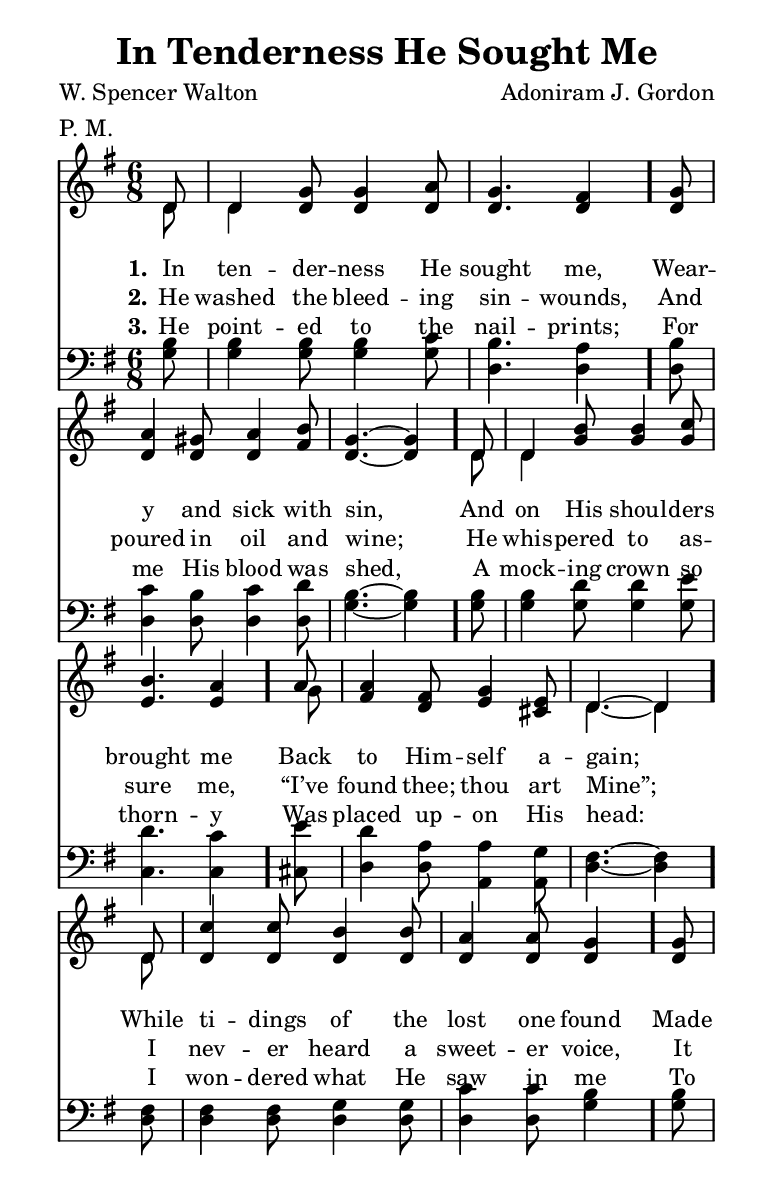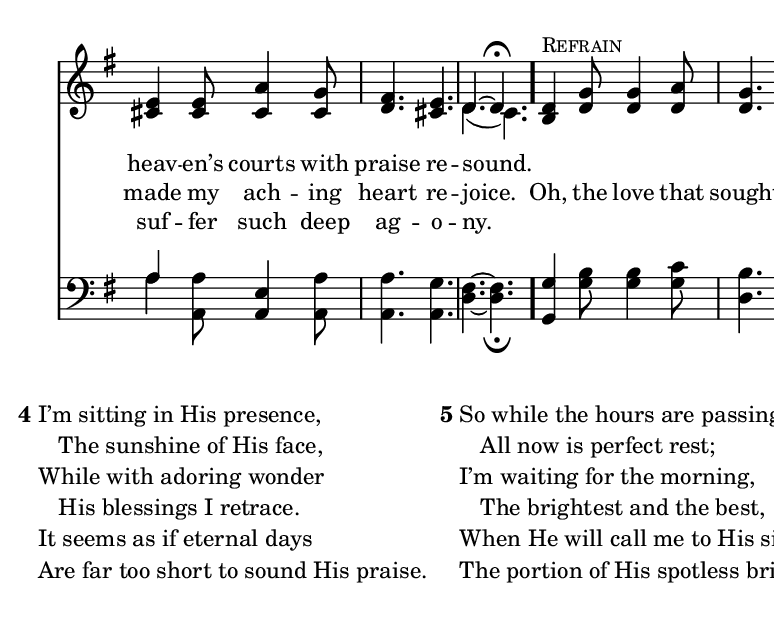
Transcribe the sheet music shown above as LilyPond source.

\include "common/global.ily"
\paper {
  \include "common/paper.ily"
  ragged-last-bottom = ##t
  system-count = 5
systems-per-page = 4
score-markup-spacing.padding = 2
score-markup-spacing.basic-distance = 2

}

\header{
  %gospel
  hymnnumber = "168"
  title = "In Tenderness He Sought Me"
  tunename = ""
  meter = "P. M."
  poet = "W. Spencer Walton" % see https://hymnary.org/text/in_tenderness_he_sought_me
  composer = "Adoniram J. Gordon" % see https://hymnary.org/tune/in_tenderness_he_sought_me_gordon
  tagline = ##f
}

ta = { \tempo 8=150 }
tb = { \tempo 8=75 }

global = {
  \include "common/overrides.ily"
  \override Staff.TimeSignature.style = #'numbered
  \time 6/8
  \override Score.MetronomeMark.transparent = ##t % hide all fermata changes too
  \ta
  \key g \major
  \partial 8
  \autoBeamOff
}

patternAA = { c8 | c4 c8 c4 c8 | c4. c4 }
patternBA = { c8 | c4 c8 c4 c8 | c4 c8 c4 }
patternCA = { c8 | c4 c8 c4 c8 | c4. c4. | c4. c4. }

patternDA = { c4 c8 c4 c8 | c4. c4. }
patternDB = { c4 c8 c4 c8 | c4 c8 c4 c8 | c4. c4. }
patternDC = { c4 c8 c4 c8 | c4 c8 c4 c8 | c4. c4 }

notesSoprano = {
\global
\relative c' {

  \changePitch \patternAA { d | d g g a | g fis }
  \changePitch \patternAA { g | a gis a b | g ~ g  } \eogbreak
  \changePitch \patternAA { d | d b' b c | b a }
  \changePitch \patternAA { a | a fis g e | d ~ d } \eogbreak
  \changePitch \patternBA { d | c' c b b | a a g }
  \changePitch \patternCA { g | e e a g | fis e | d ~ \tb d \fermata \ta } \eogbreak

  << s^\markup { \small \caps "Refrain" }
  \changePitch \patternDA { d g g a | g fis } >>
  \changePitch \patternDA { d | a' a b | a g }
  \changePitch \patternDB { b c d b | c a b g | a ~ a }
  \changePitch \patternDC { b d c a | g g fis a | g ~ g }

  \bar "|."

}
}

notesAlto = {
\global
\relative e' {

  \changePitch \patternAA { d | d d d d | d d }
  \changePitch \patternAA { d | d d d fis | d ~ d }
  \changePitch \patternAA { d | d g g g | e e }
  \changePitch \patternAA { g | fis d e cis | d ~ d }
  \changePitch \patternBA { d | d d d d | d d d }
  \changePitch \patternCA { d | cis cis cis cis | d cis | d( c) }

  \changePitch \patternDA { b d d d | d d }
  \changePitch \patternDA { d d d d | d d }
  \changePitch \patternDB { g a b g | a d, d d | fis ~ fis }
  \changePitch \patternDC { g f e e | d d d d | d ~ d }

}
}

notesTenor = {
\global
\relative a {

  \changePitch \patternAA { b | b b b c | b a }
  \changePitch \patternAA { b | c b c d | b ~ b }
  \changePitch \patternAA { b | b d d e | d c }
  \changePitch \patternAA { e | d a a g | fis ~ fis }
  \changePitch \patternBA { fis | fis fis g g | c c b }
  \changePitch \patternCA { b | a a e a | a g | fis ~ fis }

  \changePitch \patternDA { g b b c | b a }
  \changePitch \patternDA { c c c d | c b }
  \changePitch \patternDB { d d d d | d d d b | d ~ d }
  \changePitch \patternDC { d b g c | b b a c | b ~ b }

}
}

notesBass = {
\global
\relative f {

  \changePitch \patternAA { g | g g g g | d d }
  \changePitch \patternAA { d | d d d d | g ~ g }
  \changePitch \patternAA { g | g g g g | c, c }
  \changePitch \patternAA { cis | d d a a | d ~ d }
  \changePitch \patternBA { d | d d d d | d d g }
  \changePitch \patternCA { g | a a, a a | a a | d ~ d_\fermata }

  \changePitch \patternDA { g, g' g g | d d }
  \changePitch \patternDA { fis fis d d | g <g g,> }
  \changePitch \patternDB { g g g g | fis fis g g | d ~ d }
  \changePitch \patternDC { g g | c, c | d d d d | g ~ g }

}
}

Refrain = \lyricmode {

Oh, the love that sought me! \bar "."
Oh, the blood that bought me! \bar "."
Oh, the grace that brought me to Him -- self, \bar "."
Won -- drous grace that brought me to Him -- self. \bar "."

}

wordsA = \lyricmode {
\set stanza = "1."

In ten -- der -- ness He sought me, \bar "."
Wear -- y and sick with sin, \bar "."
And on His shoul -- ders brought me \bar "."
Back to Him -- self a -- gain; \bar "."
While ti -- dings of the lost one found \bar "."
Made heav -- en’s courts with praise re -- sound. \bar "."

}

wordsB = \lyricmode {
\set stanza = "2."

He washed the bleed -- ing sin -- wounds,
And poured in oil and wine;
He whis -- pered to as -- sure me,
“I’ve found thee; thou art Mine”;
I nev -- er heard a sweet -- er voice,
It made my ach -- ing heart re -- joice.

\Refrain

}

wordsC = \lyricmode {
\set stanza = "3."

He point -- ed to the nail -- prints;
For me His blood was shed,
A mock -- ing crown so thorn -- y
Was placed up -- on His head:
I won -- dered what He saw in me
To suf -- fer such deep ag -- o -- ny.

}

wordsD = \markuplist {

\line { I’m sitting in His presence, }
\line { { \hspace #2 } The sunshine of His face, }
\line { While with adoring wonder }
\line { { \hspace #2 } His blessings I retrace. }
\line { It seems as if eternal days }
\line { Are far too short to sound His praise. }

}

wordsE = \markuplist {

\line { So while the hours are passing, }
\line { { \hspace #2 } All now is perfect rest; }
\line { I’m waiting for the morning, }
\line { { \hspace #2 } The brightest and the best, }
\line { When He will call me to His side, }
\line { The portion of His spotless bride. }

}

\score {
  \context ChoirStaff <<
    \context Staff = upper <<
      \set Staff.autoBeaming = ##f
      \set ChoirStaff.systemStartDelimiter = #'SystemStartBar
      \set ChoirStaff.printPartCombineTexts = ##f
      \partcombine #'(2 . 11) \notesSoprano \notesAlto
      \context NullVoice = sopranos { \voiceOne << \notesSoprano >> }
      \context Lyrics = one   \lyricsto sopranos \wordsA
      \context Lyrics = two   \lyricsto sopranos \wordsB
      \context Lyrics = three \lyricsto sopranos \wordsC
    >>
    \context Staff = men <<
      \set Staff.autoBeaming = ##f
      \clef bass
      \set ChoirStaff.printPartCombineTexts = ##f
      \partcombine #'(2 . 11) \notesTenor \notesBass
    >>
  >>
  \layout {
    \include "common/layout.ily"
  }
  #(cond ((ly:get-option 'eog-midi-permitted) #{ \midi{
    \include "common/midi.ily"
  } #}))
}

\markup { \vcenter \column {
  \vspace #1
  \fill-line {
    \null
    \line{ \bold 4 \column { \wordsD } }
    \null
    \line{ \bold 5 \column { \wordsE } }
    \null
  }
} }

\version "2.19.49"  % necessary for upgrading to future LilyPond versions.

% vi:set et ts=2 sw=2 ai nocindent syntax=lilypond:
